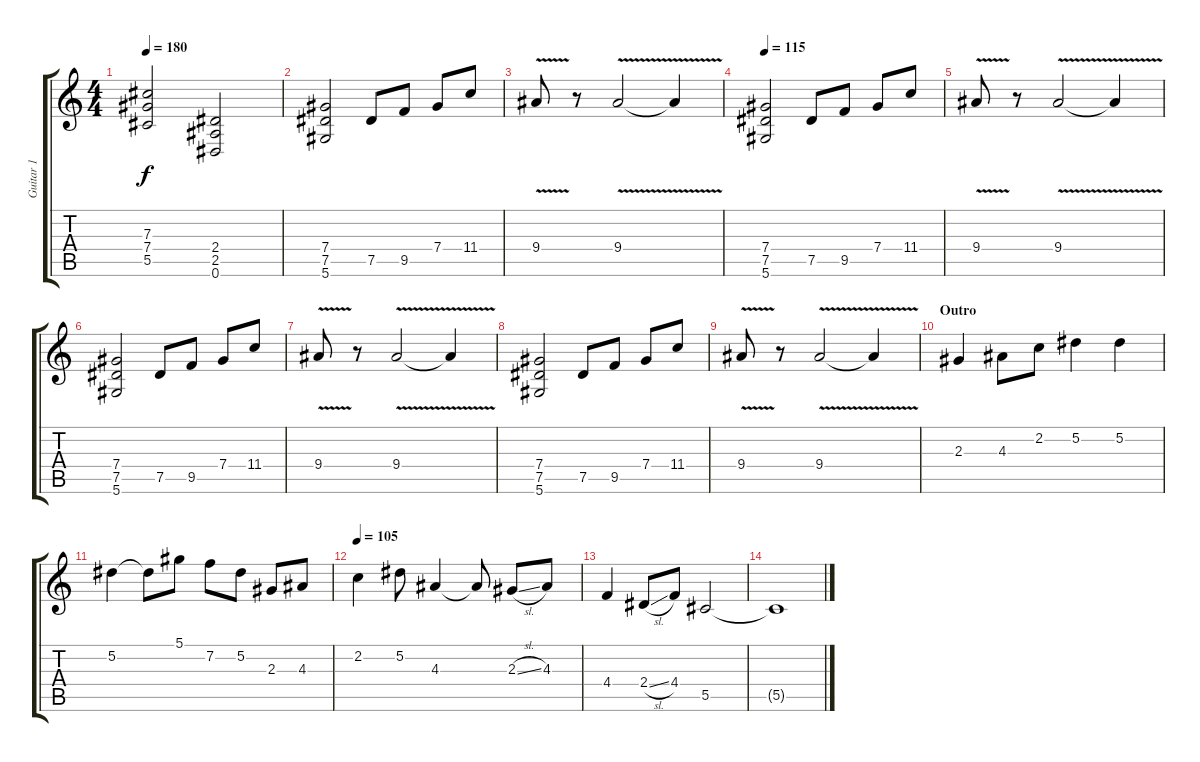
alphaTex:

\track ("Guitar 1" "Guitar 1") {instrument overdrivenguitar}
\staff {score tabs}
\tuning (Eb4 Bb3 Gb3 Db3 Ab2 Eb2) {hide}
\ts (4 4)
\tempo 180
\clef g2
\ks c
(7.3 7.4 5.5).2{dy f} (2.4 2.5 0.6).2 |
(7.4 7.5 5.6).2 7.5.8 9.5.8 7.4.8 11.4.8 |
9.4{v}.8 r.8 9.4{v}.2 9.4{t}.4 |
\tempo 115
(7.4 7.5 5.6).2 7.5.8 9.5.8 7.4.8 11.4.8 |
9.4{v}.8 r.8 9.4{v}.2 9.4{t}.4 |
(7.4 7.5 5.6).2 7.5.8 9.5.8 7.4.8 11.4.8 |
9.4{v}.8 r.8 9.4{v}.2 9.4{t}.4 |
(7.4 7.5 5.6).2 7.5.8 9.5.8 7.4.8 11.4.8 |
9.4{v}.8 r.8 9.4{v}.2 9.4{t}.4 |
\section ("" "Outro")
2.3.4 4.3.8 2.2.8 5.2.4 5.2.4 |
5.2.4 5.2{t}.8 5.1.8 7.2.8 5.2.8 2.3.8 4.3.8 |
\tempo 105
2.2.4 5.2.8 4.3.4 4.3{t}.8 2.3{sl}.8 4.3.8 |
4.4.4 2.4{sl}.8 4.4.8 5.5.2 |
5.5{t}.1
